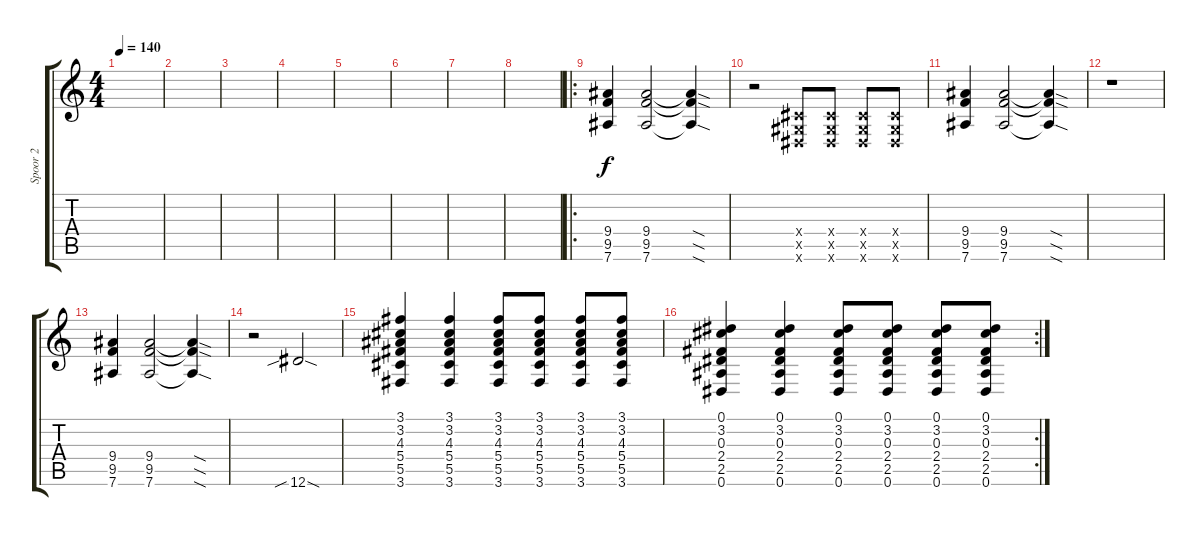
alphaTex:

\track ("Spoor 2" "Spoor 2") {instrument distortionguitar}
\staff {score tabs}
\tuning (Eb4 Bb3 Gb3 Db3 Ab2 Eb2) {hide}
\ts (4 4)
\tempo 140
\clef g2
\ks c
|
|
|
|
|
|
|
|
\ro
(9.4 9.5 7.6).4 (9.4 9.5 7.6).2 (9.4{sod t} 9.5{sod t} 7.6{sod t}).4 |
r.2 (0.4{x} 0.5{x} 0.6{x}).8 (0.4{x} 0.5{x} 0.6{x}).8 (0.4{x} 0.5{x} 0.6{x}).8 (0.4{x} 0.5{x} 0.6{x}).8 |
(9.4 9.5 7.6).4 (9.4 9.5 7.6).2 (9.4{sod t} 9.5{sod t} 7.6{sod t}).4 |
r.1 |
(9.4 9.5 7.6).4 (9.4 9.5 7.6).2 (9.4{sod t} 9.5{sod t} 7.6{sod t}).4 |
r.2 12.6{sib sod}.2 |
(3.1 3.2 4.3 5.4 5.5 3.6).4 (3.1 3.2 4.3 5.4 5.5 3.6).4 (3.1 3.2 4.3 5.4 5.5 3.6).8 (3.1 3.2 4.3 5.4 5.5 3.6).8 (3.1 3.2 4.3 5.4 5.5 3.6).8 (3.1 3.2 4.3 5.4 5.5 3.6).8 |
\rc 2
(0.1 3.2 0.3 2.4 2.5 0.6).4 (0.1 3.2 0.3 2.4 2.5 0.6).4 (0.1 3.2 0.3 2.4 2.5 0.6).8 (0.1 3.2 0.3 2.4 2.5 0.6).8 (0.1 3.2 0.3 2.4 2.5 0.6).8 (0.1 3.2 0.3 2.4 2.5 0.6).8
